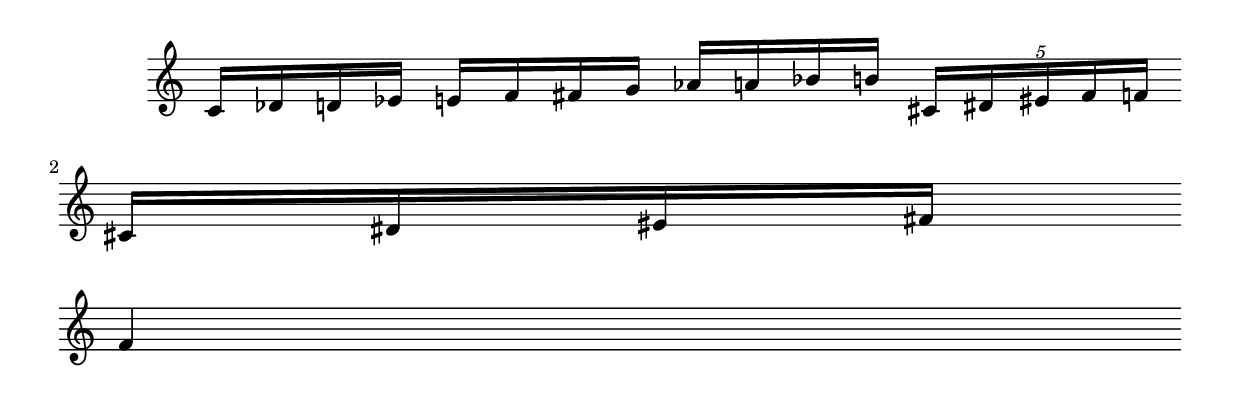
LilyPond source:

#(ly:set-option 'midi-extension "mid")
\version "2.12.3"
\include "english.ly"
\header{ 
}
%{
| CDbDEb EFF#G AbABbB C#D#E#F#F |

| C#D#E#F# 

F#     

%}
melody = {
\once \override Staff.TimeSignature #'stencil = ##f
\clef treble
\key c \major
  c'16[ df'16 d'16 ef'16] e'16[ f'16 fs'16 g'16] af'16[ a'16 bf'16 b'16] \times 4/5{ cs'16[ ds'16 es'16 fs'16 f'16] }  \bar "|" \bar "" \break 
  cs'16[ ds'16 es'16 fs'16] \bar "" \break 
  fs'4 \bar "" \break 
 }
text = \lyricmode {
                      
}
\score{

<<
\new Voice = "one" {
\melody
}
\new Lyrics \lyricsto "one" \text
>>
\layout {
\context {
\Score
}
}
\midi {
\context {
\Score
tempoWholesPerMinute = #(ly:make-moment 200 4)
}
}
}